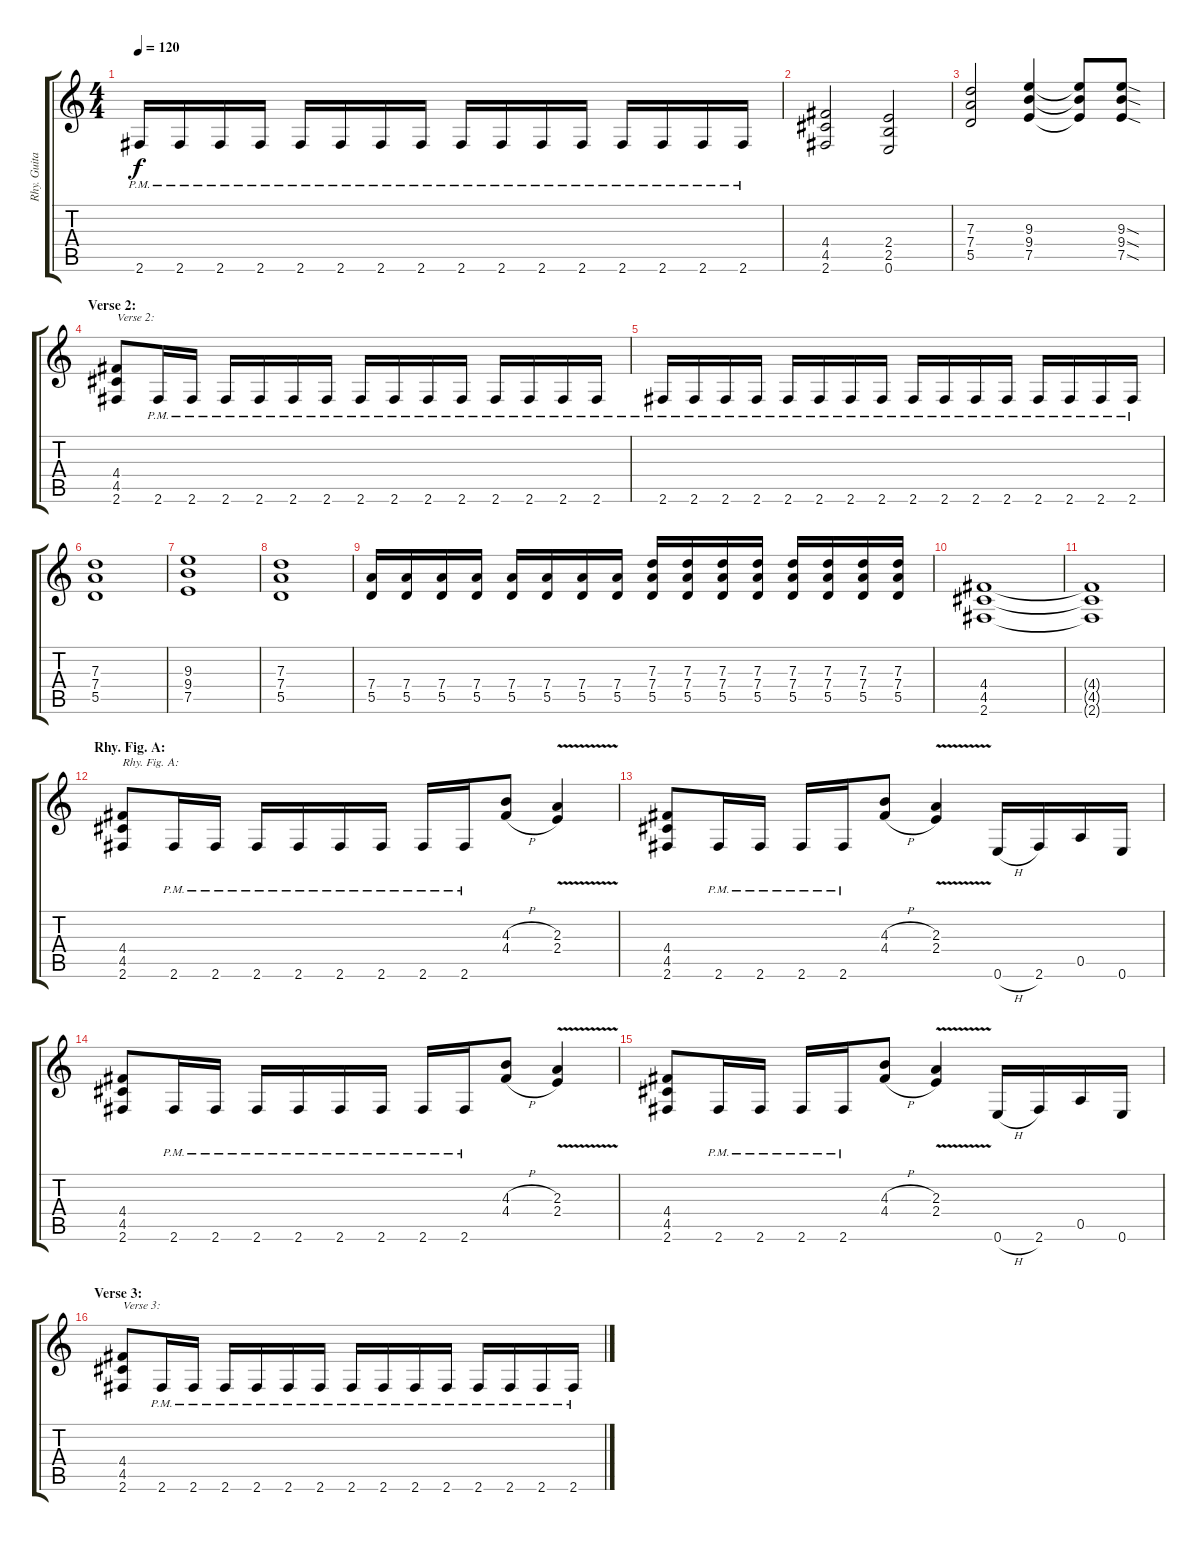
\track ("Rhy. Guitar 2" "Rhy. Guita") {instrument distortionguitar}
\staff {score tabs}
\tuning (E4 B3 G3 D3 A2 E2) {hide}
\ts (4 4)
\tempo 120
\clef g2
\ks c
2.6{pm}.16{dy f} 2.6{pm}.16 2.6{pm}.16 2.6{pm}.16 2.6{pm}.16 2.6{pm}.16 2.6{pm}.16 2.6{pm}.16 2.6{pm}.16 2.6{pm}.16 2.6{pm}.16 2.6{pm}.16 2.6{pm}.16 2.6{pm}.16 2.6{pm}.16 2.6{pm}.16 |
(4.4 4.5 2.6).2 (2.4 2.5 0.6).2 |
(7.3 7.4 5.5).2 (9.3 9.4 7.5).4 (9.3{t} 9.4{t} 7.5{t}).8 (9.3{sod} 9.4{sod} 7.5{sod}).8 |
\section ("" "Verse 2:")
(4.4 4.5 2.6).8{txt "Verse 2:"} 2.6{pm}.16 2.6{pm}.16 2.6{pm}.16 2.6{pm}.16 2.6{pm}.16 2.6{pm}.16 2.6{pm}.16 2.6{pm}.16 2.6{pm}.16 2.6{pm}.16 2.6{pm}.16 2.6{pm}.16 2.6{pm}.16 2.6{pm}.16 |
2.6{pm}.16 2.6{pm}.16 2.6{pm}.16 2.6{pm}.16 2.6{pm}.16 2.6{pm}.16 2.6{pm}.16 2.6{pm}.16 2.6{pm}.16 2.6{pm}.16 2.6{pm}.16 2.6{pm}.16 2.6{pm}.16 2.6{pm}.16 2.6{pm}.16 2.6{pm}.16 |
(7.3 7.4 5.5).1 |
(9.3 9.4 7.5).1 |
(7.3 7.4 5.5).1 |
(7.4 5.5).16 (7.4 5.5).16 (7.4 5.5).16 (7.4 5.5).16 (7.4 5.5).16 (7.4 5.5).16 (7.4 5.5).16 (7.4 5.5).16 (7.3 7.4 5.5).16 (7.3 7.4 5.5).16 (7.3 7.4 5.5).16 (7.3 7.4 5.5).16 (7.3 7.4 5.5).16 (7.3 7.4 5.5).16 (7.3 7.4 5.5).16 (7.3 7.4 5.5).16 |
(4.4 4.5 2.6).1 |
(4.4{t} 4.5{t} 2.6{t}).1 |
\section ("" "Rhy. Fig. A:")
(4.4 4.5 2.6).8{txt "Rhy. Fig. A:"} 2.6{pm}.16 2.6{pm}.16 2.6{pm}.16 2.6{pm}.16 2.6{pm}.16 2.6{pm}.16 2.6{pm}.16 2.6{pm}.16 (4.3{h} 4.4{h}).8 (2.3{v} 2.4).4 |
(4.4 4.5 2.6).8 2.6{pm}.16 2.6{pm}.16 2.6{pm}.16 2.6{pm}.16 (4.3{h} 4.4{h}).8 (2.3{v} 2.4).4 0.6{h}.16 2.6.16 0.5.16 0.6.16 |
(4.4 4.5 2.6).8 2.6{pm}.16 2.6{pm}.16 2.6{pm}.16 2.6{pm}.16 2.6{pm}.16 2.6{pm}.16 2.6{pm}.16 2.6{pm}.16 (4.3{h} 4.4{h}).8 (2.3{v} 2.4).4 |
(4.4 4.5 2.6).8 2.6{pm}.16 2.6{pm}.16 2.6{pm}.16 2.6{pm}.16 (4.3{h} 4.4{h}).8 (2.3{v} 2.4).4 0.6{h}.16 2.6.16 0.5.16 0.6.16 |
\section ("" "Verse 3:")
(4.4 4.5 2.6).8{txt "Verse 3:"} 2.6{pm}.16 2.6{pm}.16 2.6{pm}.16 2.6{pm}.16 2.6{pm}.16 2.6{pm}.16 2.6{pm}.16 2.6{pm}.16 2.6{pm}.16 2.6{pm}.16 2.6{pm}.16 2.6{pm}.16 2.6{pm}.16 2.6{pm}.16
